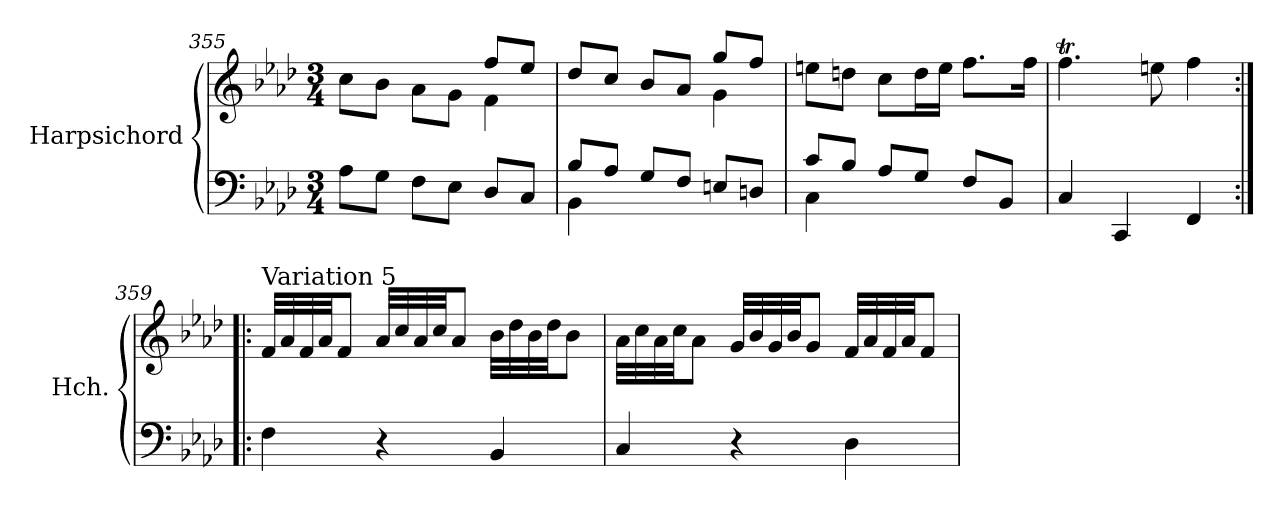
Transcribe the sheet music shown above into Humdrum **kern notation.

**kern	**kern
*part1	*part1
*staff2	*staff1
*I"Harpsichord	*
*I'Hch.	*
*clefF4	*clefG2
*k[b-e-a-d-]	*k[b-e-a-d-]
*M3/4	*M3/4
=355	=355
*	*^
8A-\L	8cc\L	2ryy
8G\J	8b-\J	.
8F\L	8a-\L	.
8E-\J	8g\J	.
8D-/L	4f\	8ff/L
8C/J	.	8ee-/J
=356	=356	=356
*^	*	*
8B-/L	4BB-\	8dd-/L	2ryy
8A-/J	.	8cc/J	.
8G/L	2ryy	8b-/L	.
8F/J	.	8a-/J	.
8En/L	.	4g\	8gg/L
8Dn/J	.	.	8ff/J
*	*	*v	*v
=357	=357	=357
8c/L	4C\	8een\L
8B-/J	.	8ddn\J
8A-/L	2ryy	8cc\L
8G/J	.	16dd\L
.	.	16ee\JJ
8F/L	.	8.ff\L
8BB-/J	.	.
.	.	16ff\Jk
*v	*v	*
=358	=358
4C/	4.ffT\
4CC/	.
.	8een\
4FF/	4ff\
!!LO:LB:g=z
=359:|!|:	=359:|!|:
*	*MM85
!	!LO:TX:a:t=Variation 5
4F\	32f/LLL
.	32a-/
.	32f/
.	32a-/JJ
.	8f/J
4r	32a-/LLL
.	32cc/
.	32a-/
.	32cc/JJ
.	8a-/J
4BB-/	32b-\LLL
.	32dd-\
.	32b-\
.	32dd-\JJ
.	8b-\J
=360	=360
4C/	32a-\LLL
.	32cc\
.	32a-\
.	32cc\JJ
.	8a-\J
4r	32g/LLL
.	32b-/
.	32g/
.	32b-/JJ
.	8g/J
4D-\	32f/LLL
.	32a-/
.	32f/
.	32a-/JJ
.	8f/J
=	=
*-	*-
